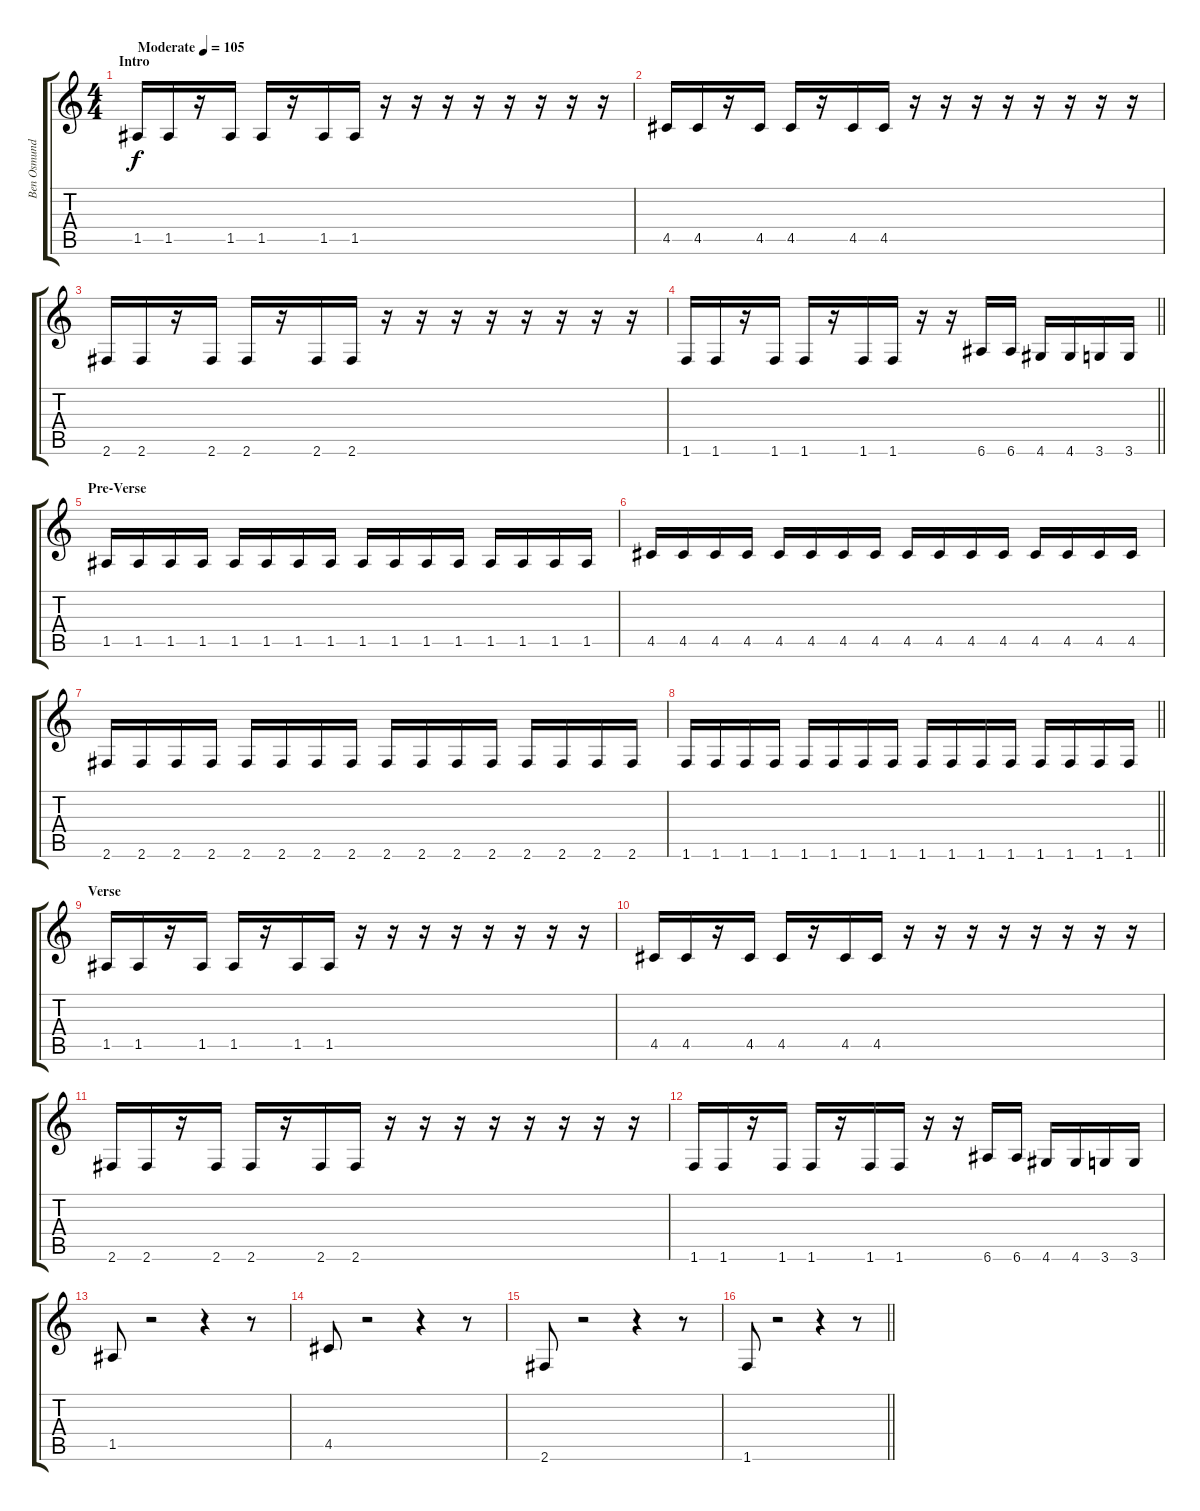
\track ("Ben Osmundson" "Ben Osmund") {instrument electricbasspick}
\staff {score tabs}
\tuning (E4 B3 G3 D3 A2 E2) {hide}
\ts (4 4)
\section ("" "Intro")
\tempo (105 "Moderate")
\clef g2
\ks c
1.5.16{dy f instrument electricbasspick} 1.5.16 r.16 1.5.16 1.5.16 r.16 1.5.16 1.5.16 r.16 r.16 r.16 r.16 r.16 r.16 r.16 r.16 |
4.5.16 4.5.16 r.16 4.5.16 4.5.16 r.16 4.5.16 4.5.16 r.16 r.16 r.16 r.16 r.16 r.16 r.16 r.16 |
2.6.16 2.6.16 r.16 2.6.16 2.6.16 r.16 2.6.16 2.6.16 r.16 r.16 r.16 r.16 r.16 r.16 r.16 r.16 |
\barLineRight lightlight
1.6.16 1.6.16 r.16 1.6.16 1.6.16 r.16 1.6.16 1.6.16 r.16 r.16 6.6.16 6.6.16 4.6.16 4.6.16 3.6.16 3.6.16 |
\section ("" "Pre-Verse")
1.5.16 1.5.16 1.5.16 1.5.16 1.5.16 1.5.16 1.5.16 1.5.16 1.5.16 1.5.16 1.5.16 1.5.16 1.5.16 1.5.16 1.5.16 1.5.16 |
4.5.16 4.5.16 4.5.16 4.5.16 4.5.16 4.5.16 4.5.16 4.5.16 4.5.16 4.5.16 4.5.16 4.5.16 4.5.16 4.5.16 4.5.16 4.5.16 |
2.6.16 2.6.16 2.6.16 2.6.16 2.6.16 2.6.16 2.6.16 2.6.16 2.6.16 2.6.16 2.6.16 2.6.16 2.6.16 2.6.16 2.6.16 2.6.16 |
\barLineRight lightlight
1.6.16 1.6.16 1.6.16 1.6.16 1.6.16 1.6.16 1.6.16 1.6.16 1.6.16 1.6.16 1.6.16 1.6.16 1.6.16 1.6.16 1.6.16 1.6.16 |
\section ("" "Verse")
1.5.16 1.5.16 r.16 1.5.16 1.5.16 r.16 1.5.16 1.5.16 r.16 r.16 r.16 r.16 r.16 r.16 r.16 r.16 |
4.5.16 4.5.16 r.16 4.5.16 4.5.16 r.16 4.5.16 4.5.16 r.16 r.16 r.16 r.16 r.16 r.16 r.16 r.16 |
2.6.16 2.6.16 r.16 2.6.16 2.6.16 r.16 2.6.16 2.6.16 r.16 r.16 r.16 r.16 r.16 r.16 r.16 r.16 |
1.6.16 1.6.16 r.16 1.6.16 1.6.16 r.16 1.6.16 1.6.16 r.16 r.16 6.6.16 6.6.16 4.6.16 4.6.16 3.6.16 3.6.16 |
1.5.8 r.2 r.4 r.8 |
4.5.8 r.2 r.4 r.8 |
2.6.8 r.2 r.4 r.8 |
\barLineRight lightlight
1.6.8 r.2 r.4 r.8
